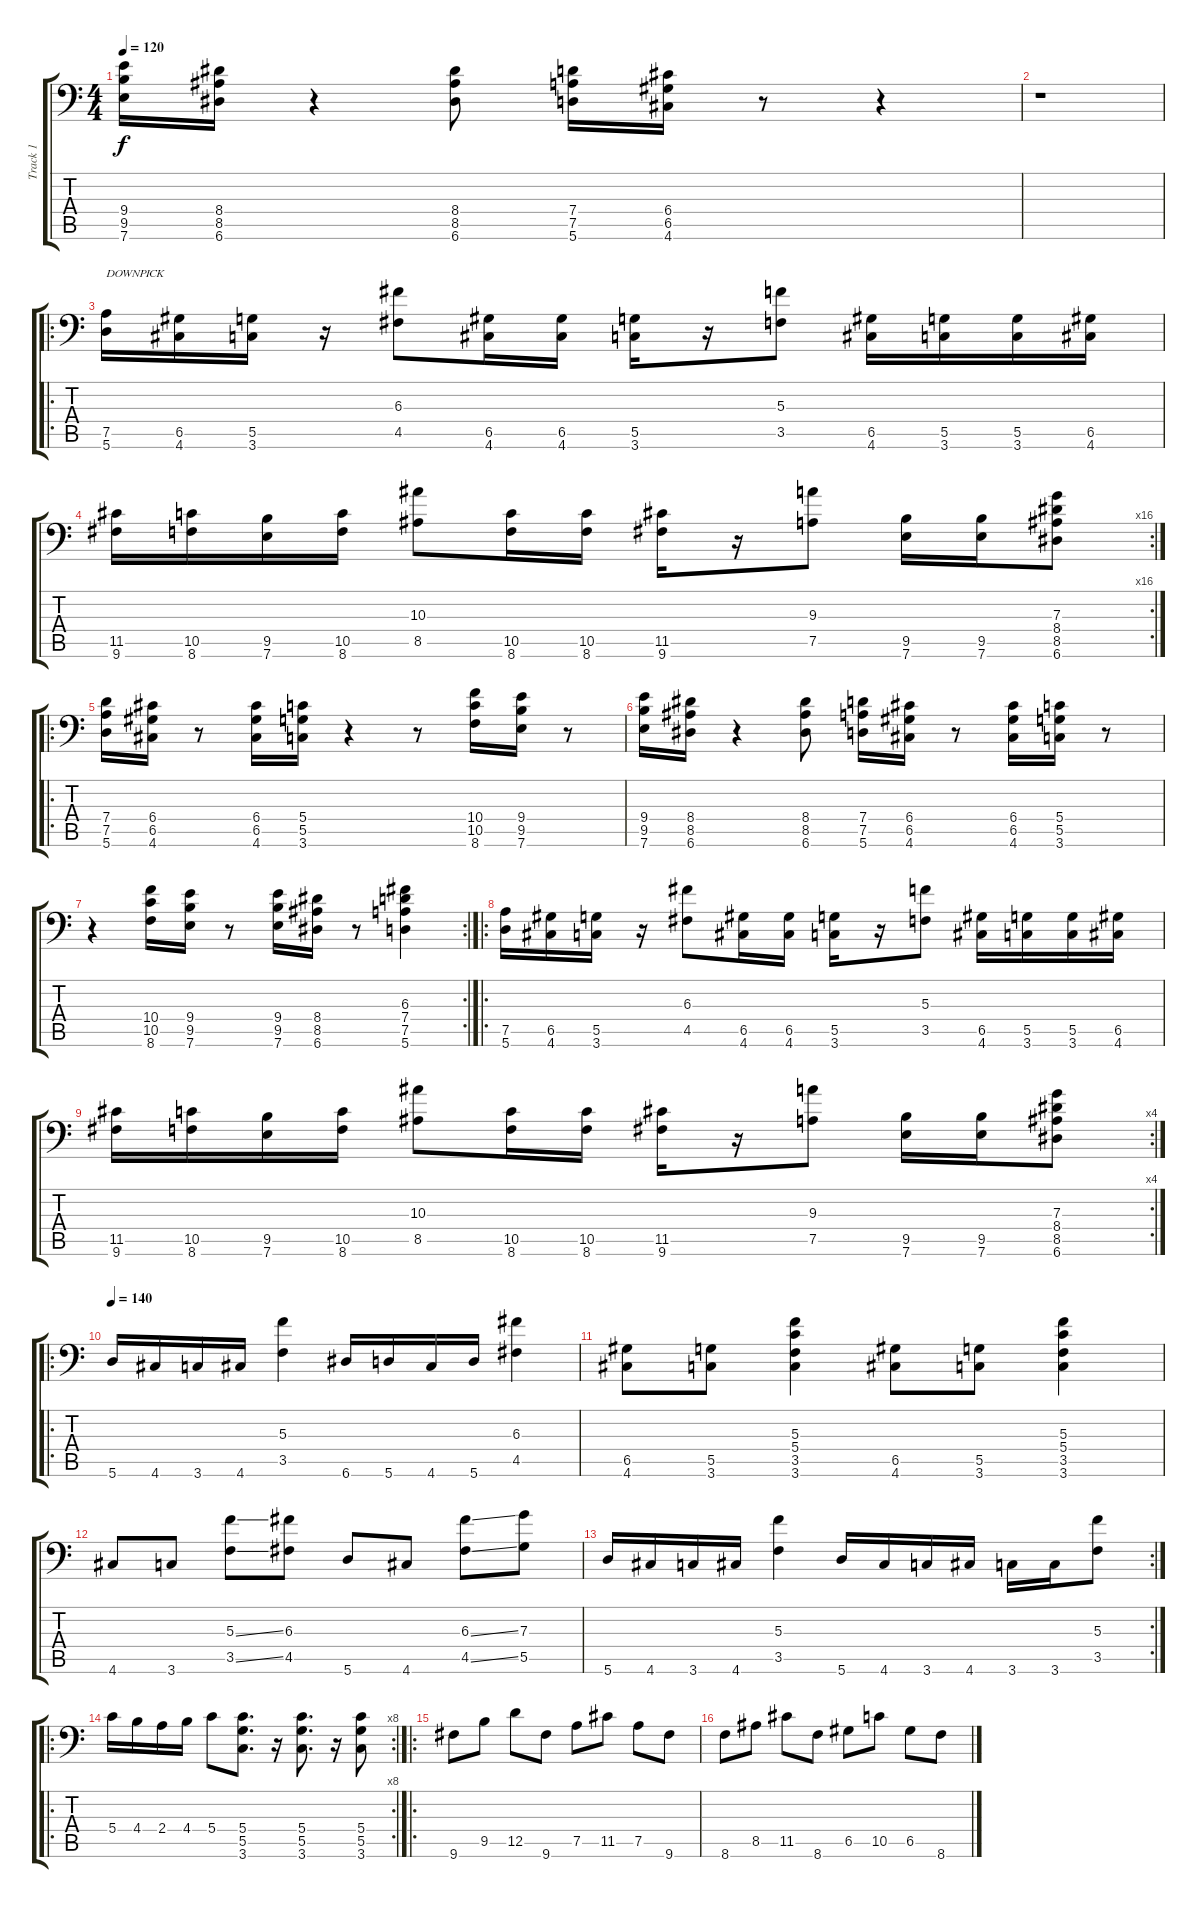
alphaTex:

\track ("Track 1" "Track 1") {instrument distortionguitar}
\staff {score tabs}
\tuning (A3 E3 C3 G2 D2 A1) {hide}
\ts (4 4)
\tempo 120
\clef f4
\ks c
(9.4 9.5 7.6).16{dy f} (8.4 8.5 6.6).16 r.4 (8.4 8.5 6.6).8 (7.4 7.5 5.6).16 (6.4 6.5 4.6).16 r.8 r.4 |
r.1 |
\ro
(7.5 5.6).16{txt "DOWNPICK"} (6.5 4.6).16 (5.5 3.6).16 r.16 (6.3 4.5).8 (6.5 4.6).16 (6.5 4.6).16 (5.5 3.6).16 r.16 (5.3 3.5).8 (6.5 4.6).16 (5.5 3.6).16 (5.5 3.6).16 (6.5 4.6).16 |
\rc 16
(11.5 9.6).16 (10.5 8.6).16 (9.5 7.6).16 (10.5 8.6).16 (10.3 8.5).8 (10.5 8.6).16 (10.5 8.6).16 (11.5 9.6).16 r.16 (9.3 7.5).8 (9.5 7.6).16 (9.5 7.6).16 (7.3 8.4 8.5 6.6).8 |
\ro
(7.4 7.5 5.6).16 (6.4 6.5 4.6).16 r.8 (6.4 6.5 4.6).16 (5.4 5.5 3.6).16 r.4 r.8 (10.4 10.5 8.6).16 (9.4 9.5 7.6).16 r.8 |
(9.4 9.5 7.6).16 (8.4 8.5 6.6).16 r.4 (8.4 8.5 6.6).8 (7.4 7.5 5.6).16 (6.4 6.5 4.6).16 r.8 (6.4 6.5 4.6).16 (5.4 5.5 3.6).16 r.8 |
\rc 2
r.4 (10.4 10.5 8.6).16 (9.4 9.5 7.6).16 r.8 (9.4 9.5 7.6).16 (8.4 8.5 6.6).16 r.8 (6.3 7.4 7.5 5.6).4 |
\ro
(7.5 5.6).16 (6.5 4.6).16 (5.5 3.6).16 r.16 (6.3 4.5).8 (6.5 4.6).16 (6.5 4.6).16 (5.5 3.6).16 r.16 (5.3 3.5).8 (6.5 4.6).16 (5.5 3.6).16 (5.5 3.6).16 (6.5 4.6).16 |
\rc 4
(11.5 9.6).16 (10.5 8.6).16 (9.5 7.6).16 (10.5 8.6).16 (10.3 8.5).8 (10.5 8.6).16 (10.5 8.6).16 (11.5 9.6).16 r.16 (9.3 7.5).8 (9.5 7.6).16 (9.5 7.6).16 (7.3 8.4 8.5 6.6).8 |
\ro
\tempo 140
5.6.16 4.6.16 3.6.16 4.6.16 (5.3 3.5).4 6.6.16 5.6.16 4.6.16 5.6.16 (6.3 4.5).4 |
(6.5 4.6).8 (5.5 3.6).8 (5.3 5.4 3.5 3.6).4 (6.5 4.6).8 (5.5 3.6).8 (5.3 5.4 3.5 3.6).4 |
4.6.8 3.6.8 (5.3{ss} 3.5{ss}).8 (6.3 4.5).8 5.6.8 4.6.8 (6.3{ss} 4.5{ss}).8 (7.3 5.5).8 |
\rc 2
5.6.16 4.6.16 3.6.16 4.6.16 (5.3 3.5).4 5.6.16 4.6.16 3.6.16 4.6.16 3.6.16 3.6.16 (5.3 3.5).8 |
\ro
\rc 8
5.4.16 4.4.16 2.4.16 4.4.16 5.4.8 (5.4 5.5 3.6).8{d} r.16 (5.4 5.5 3.6).8{d} r.16 (5.4 5.5 3.6).8 |
\ro
9.6.8 9.5.8 12.5.8 9.6.8 7.5.8 11.5.8 7.5.8 9.6.8 |
8.6.8 8.5.8 11.5.8 8.6.8 6.5.8 10.5.8 6.5.8 8.6.8
